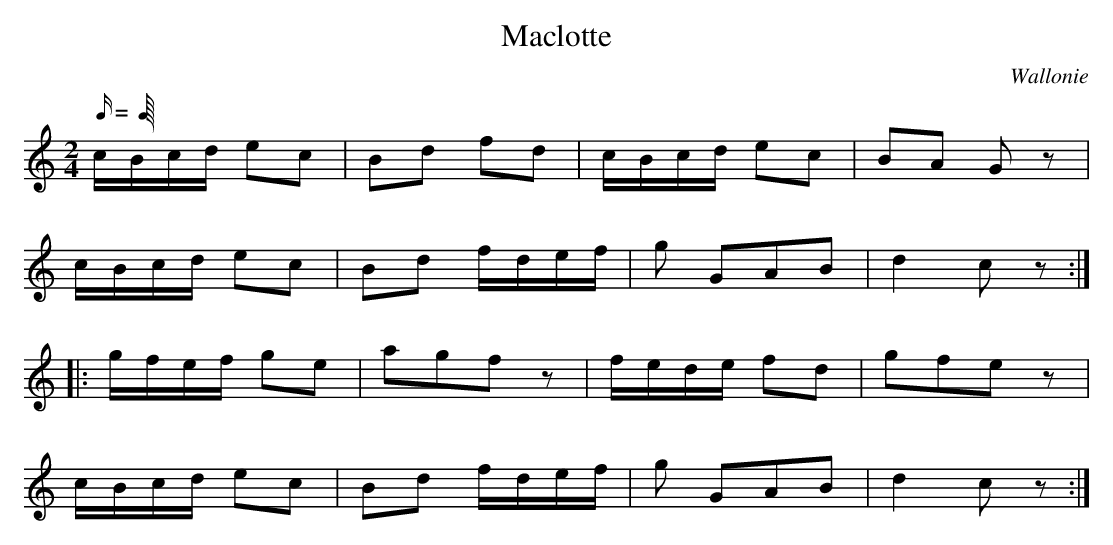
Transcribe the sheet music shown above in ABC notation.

X:1
T:Maclotte
O:Wallonie
M:2/4
L:1/16
Q:C4=84
K:C
cBcd e2c2 | B2d2 f2d2 | cBcd e2c2 | B2A2 G2 z2 |
cBcd e2c2 | B2d2 fdef | g2 G2A2B2 | d4 c2 z2 :|
|: gfef g2e2 | a2g2f2 z2 | fede f2d2 | g2f2e2 z2 |
cBcd e2c2 | B2d2 fdef | g2 G2A2B2 | d4 c2 z2 :|
